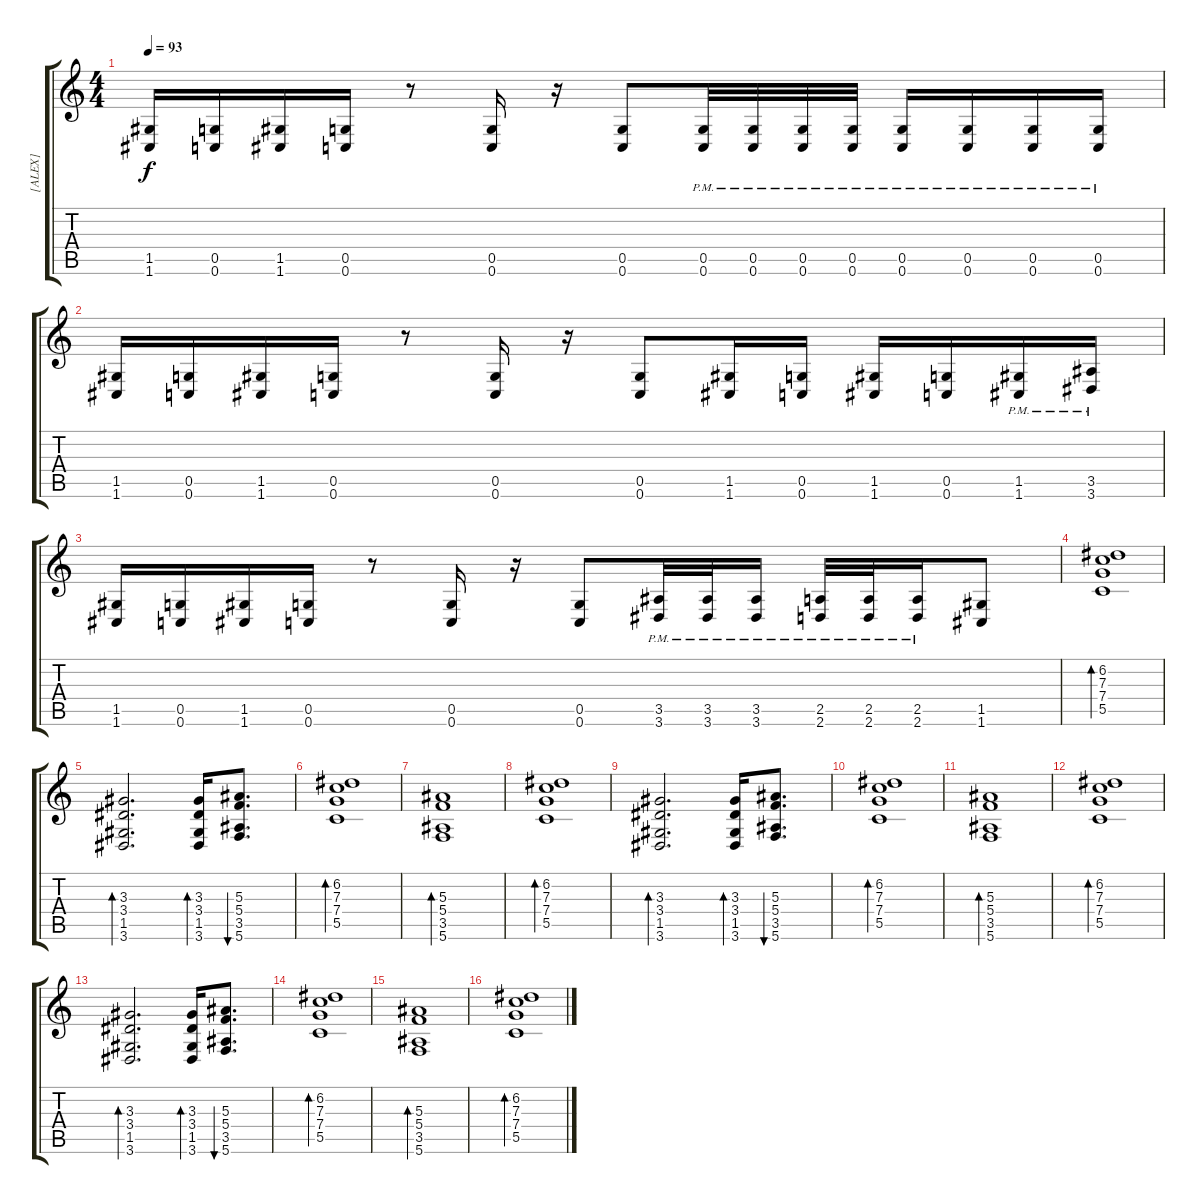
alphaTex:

\track ("[ALEX]" "[ALEX]") {instrument distortionguitar}
\staff {score tabs}
\tuning (D4 A3 F3 C3 G2 C2) {hide}
\ts (4 4)
\tempo 93
\clef g2
\ks c
(1.5 1.6).16{dy f} (0.5 0.6).16 (1.5 1.6).16 (0.5 0.6).16 r.8 (0.5 0.6).16 r.16 (0.5 0.6).8 (0.5{pm} 0.6{pm}).32 (0.5{pm} 0.6{pm}).32 (0.5{pm} 0.6{pm}).32 (0.5{pm} 0.6{pm}).32 (0.5{pm} 0.6{pm}).16 (0.5{pm} 0.6{pm}).16 (0.5{pm} 0.6{pm}).16 (0.5{pm} 0.6{pm}).16 |
(1.5 1.6).16 (0.5 0.6).16 (1.5 1.6).16 (0.5 0.6).16 r.8 (0.5 0.6).16 r.16 (0.5 0.6).8 (1.5 1.6).16 (0.5 0.6).16 (1.5 1.6).16 (0.5 0.6).16 (1.5{pm} 1.6{pm}).16 (3.5{pm} 3.6{pm}).16 |
(1.5 1.6).16 (0.5 0.6).16 (1.5 1.6).16 (0.5 0.6).16 r.8 (0.5 0.6).16 r.16 (0.5 0.6).8 (3.5{pm} 3.6{pm}).32 (3.5{pm} 3.6{pm}).32 (3.5{pm} 3.6{pm}).16 (2.5{pm} 2.6{pm}).32 (2.5{pm} 2.6{pm}).32 (2.5{pm} 2.6{pm}).16 (1.5 1.6).8 |
(6.2 7.3 7.4 5.5).1{bd 120 instrument acousticguitarsteel} |
(3.3 3.4 1.5 3.6).2{d bd 120} (3.3 3.4 1.5 3.6).16{bd 30} (5.3 5.4 3.5 5.6).8{d bu 30} |
(6.2 7.3 7.4 5.5).1{bd 120} |
(5.3 5.4 3.5 5.6).1{bd 120} |
(6.2 7.3 7.4 5.5).1{bd 120} |
(3.3 3.4 1.5 3.6).2{d bd 120} (3.3 3.4 1.5 3.6).16{bd 30} (5.3 5.4 3.5 5.6).8{d bu 30} |
(6.2 7.3 7.4 5.5).1{bd 120} |
(5.3 5.4 3.5 5.6).1{bd 120} |
(6.2 7.3 7.4 5.5).1{bd 120} |
(3.3 3.4 1.5 3.6).2{d bd 120} (3.3 3.4 1.5 3.6).16{bd 30} (5.3 5.4 3.5 5.6).8{d bu 30} |
(6.2 7.3 7.4 5.5).1{bd 120} |
(5.3 5.4 3.5 5.6).1{bd 120} |
(6.2 7.3 7.4 5.5).1{bd 120}
